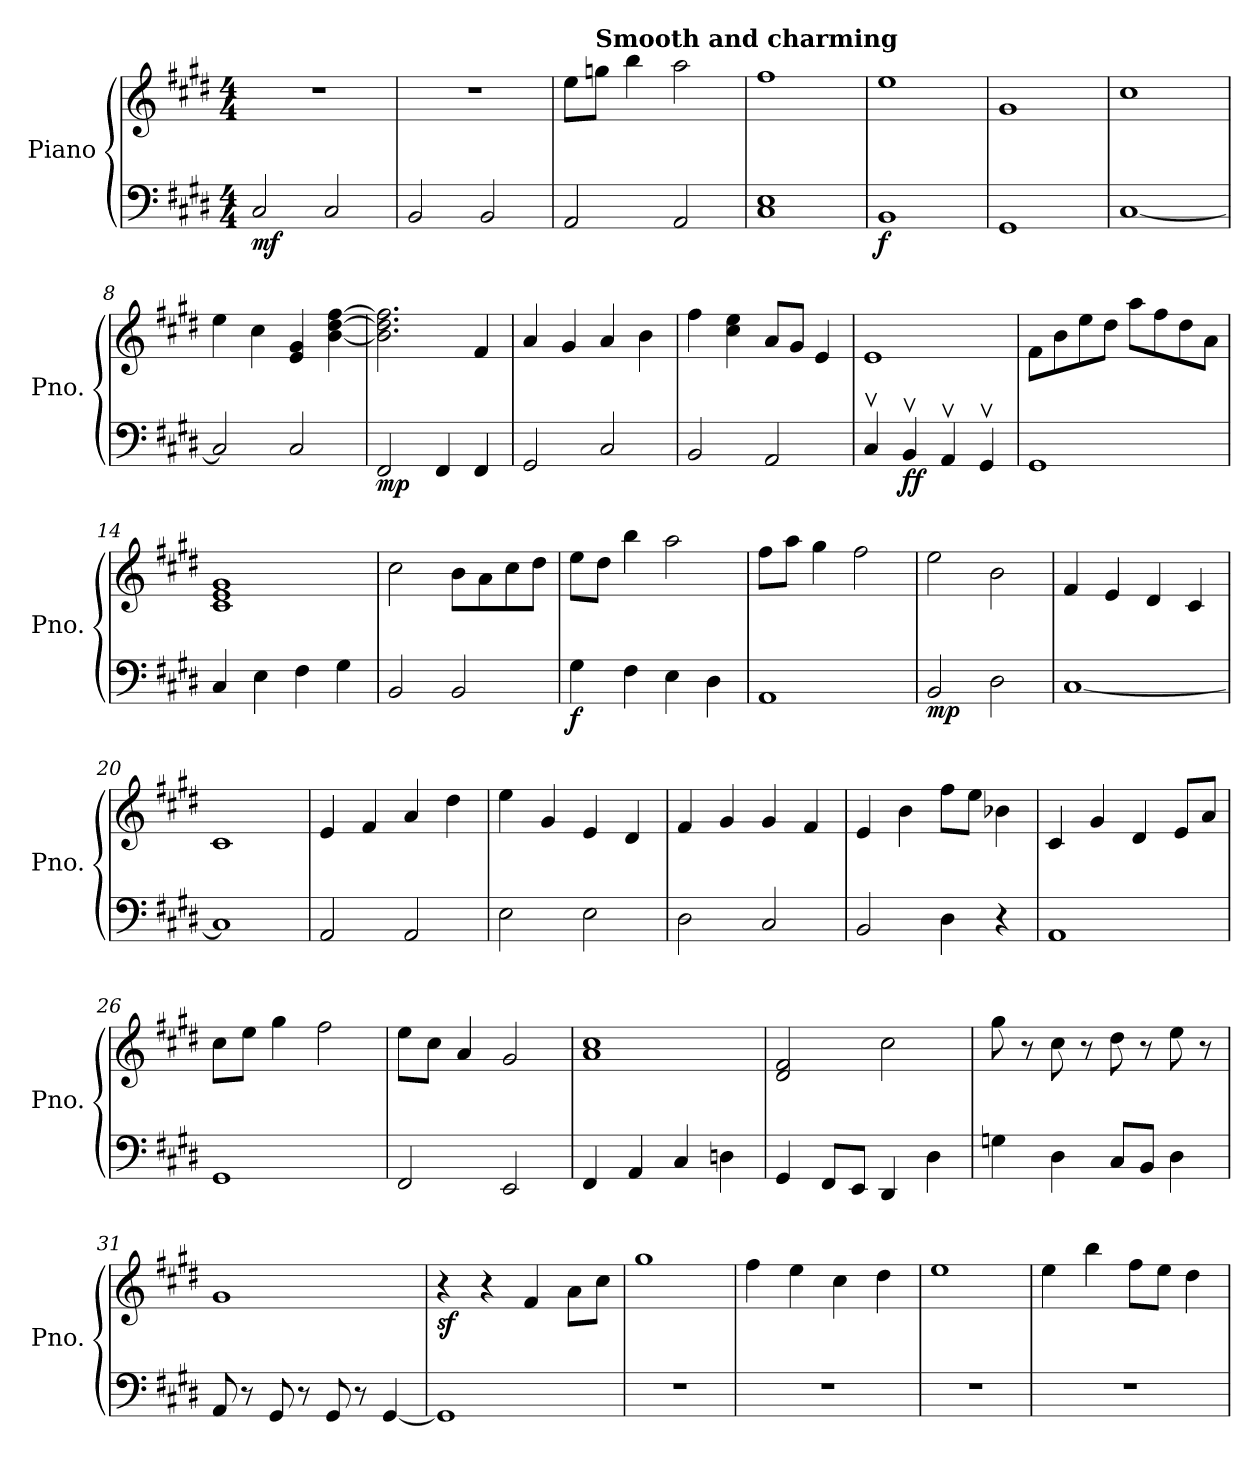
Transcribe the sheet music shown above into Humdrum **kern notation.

**kern	**kern	**dynam
*part1	*part1	*part1
*staff2	*staff1	*staff1/2
*I"Piano	*	*
*I'Pno.	*	*
*clefF4	*clefG2	*
*k[f#c#g#d#]	*k[f#c#g#d#]	*
*M4/4	*M4/4	*
*MM130	*MM130	*
=1	=1	=1
!	!	!LO:DY:b=2
2C#/	1r	mf
2C#/	.	.
=2	=2	=2
2BB/	1r	.
2BB/	.	.
=3	=3	=3
2AA/	8ee\L	.
!	!LO:TX:a:B:t=Smooth and charming	!
.	8ggn\J	.
.	4bb\	.
2AA/	2aa\	.
=4	=4	=4
1C# 1E	1ff#	.
=5	=5	=5
!	!	!LO:DY:b=2
1BB	1ee	f
=6	=6	=6
1GG#	1g#	.
=7	=7	=7
[1C#	1cc#	.
=8	=8	=8
2C#/]	4ee\	.
.	4cc#\	.
2C#/	4e/ 4g#/	.
.	[4b\ [4dd#\ [4ff#\	.
=9	=9	=9
!	!	!LO:DY:b=2
2FF#/	2.b\] 2.dd#\] 2.ff#\]	mp
4FF#/	.	.
4FF#/	4f#/	.
=10	=10	=10
2GG#/	4a/	.
.	4g#/	.
2C#/	4a/	.
.	4b\	.
=11	=11	=11
2BB/	4ff#\	.
.	4cc#\ 4ee\	.
2AA/	8a/L	.
.	8g#/J	.
.	4e/	.
!!LO:LB:g=z
=12	=12	=12
*	*MM150	*
4C#v/	1e	.
!	!	!LO:DY:b=2
4BBv/	.	ff
4AAv/	.	.
4GG#v/	.	.
=13	=13	=13
1GG#	8f#\L	.
.	8b\	.
.	8ee\	.
.	8dd#\J	.
.	8aa\L	.
.	8ff#\	.
.	8dd#\	.
.	8a\J	.
=14	=14	=14
4C#/	1c# 1e 1g#	.
4E\	.	.
4F#\	.	.
4G#\	.	.
=15	=15	=15
2BB/	2cc#\	.
2BB/	8b\L	.
.	8a\	.
.	8cc#\	.
.	8dd#\J	.
=16	=16	=16
!	!	!LO:DY:b=2
4G#\	8ee\L	f
.	8dd#\J	.
4F#\	4bb\	.
4E\	2aa\	.
4D#\	.	.
=17	=17	=17
1AA	8ff#\L	.
.	8aa\J	.
.	4gg#\	.
.	2ff#\	.
=18	=18	=18
!	!	!LO:DY:b=2
2BB/	2ee\	mp
2D#\	2b\	.
=19	=19	=19
[1C#	4f#/	.
.	4e/	.
.	4d#/	.
.	4c#/	.
!!LO:LB:g=z
=20	=20	=20
1C#]	1c#	.
=21	=21	=21
2AA/	4e/	.
.	4f#/	.
2AA/	4a/	.
.	4dd#\	.
=22	=22	=22
2E\	4ee\	.
.	4g#/	.
2E\	4e/	.
.	4d#/	.
=23	=23	=23
2D#\	4f#/	.
.	4g#/	.
2C#/	4g#/	.
.	4f#/	.
=24	=24	=24
2BB/	4e/	.
.	4b\	.
4D#\	8ff#\L	.
.	8ee\J	.
4r	4b-X\	.
=25	=25	=25
1AA	4c#/	.
.	4g#/	.
.	4d#/	.
.	8e/L	.
.	8a/J	.
=26	=26	=26
1GG#	8cc#\L	.
.	8ee\J	.
.	4gg#\	.
.	2ff#\	.
=27	=27	=27
2FF#/	8ee\L	.
.	8cc#\J	.
.	4a/	.
2EE/	2g#/	.
!!LO:LB:g=z
=28	=28	=28
4FF#/	1a 1cc#	.
4AA/	.	.
4C#/	.	.
4Dn\	.	.
=29	=29	=29
4GG#/	2d#/ 2f#/	.
8FF#/L	.	.
8EE/J	.	.
4DD#/	2cc#\	.
4D#\	.	.
=30	=30	=30
4Gn\	8gg#\	.
.	8r	.
4D#\	8cc#\	.
.	8r	.
8C#/L	8dd#\	.
8BB/J	8r	.
4D#\	8ee\	.
.	8r	.
=31	=31	=31
8AA/	1g#	.
8r	.	.
8GG#/	.	.
8r	.	.
8GG#/	.	.
8r	.	.
[4GG#/	.	.
=32	=32	=32
!	!	!LO:DY:b
1GG#]	4r	sf
.	4r	.
.	4f#/	.
.	8a\L	.
.	8cc#\J	.
=33	=33	=33
1r	1gg#	.
=34	=34	=34
1r	4ff#\	.
.	4ee\	.
.	4cc#\	.
.	4dd#\	.
=35	=35	=35
1r	1ee	.
!!LO:LB:g=z
=36	=36	=36
1r	4ee\	.
.	4bb\	.
.	8ff#\L	.
.	8ee\J	.
.	4dd#\	.
=	=	=
*-	*-	*-
